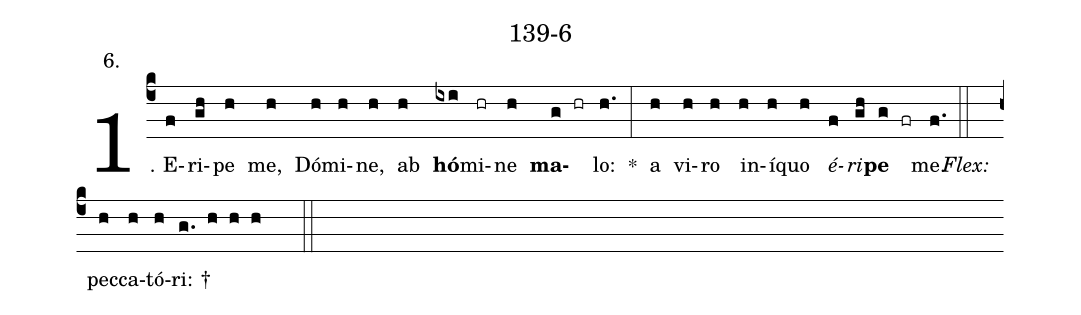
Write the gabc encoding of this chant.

name: 139-6;
annotation: 6.;
%%
(c4)1. E(f)ri(gh)pe(h) me,(h) Dó(h)mi(h)ne,(h) ab(h) <b>hó</b>(ixi)mi(hr)ne(h) <b>ma</b>(g hr)lo:(h.) *(:) a(h) vi(h)ro(h) in(h)í(h)quo(h) <i>é</i>(f)<i>ri</i>(gh)<b>pe</b>(g fr) me.(f.) (::)
<i>Flex:</i>()  pec(h)ca(h)tó(h)ri: †(g. h h h  ::)
